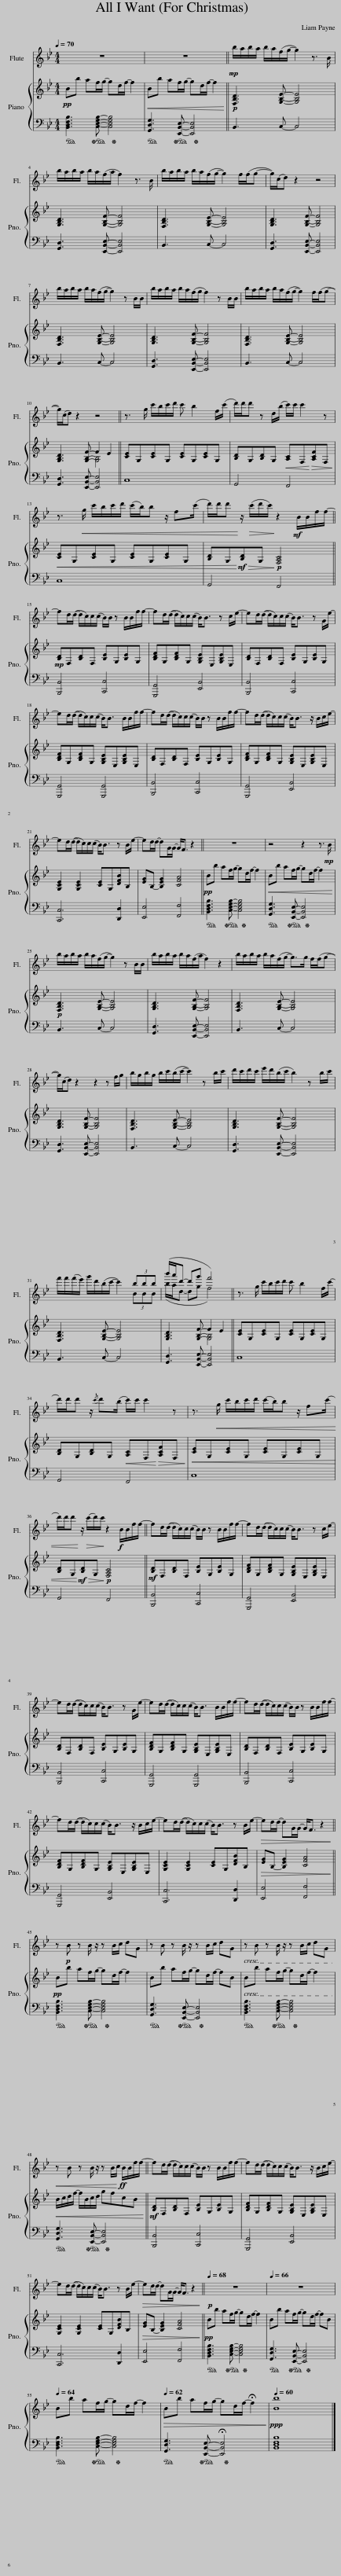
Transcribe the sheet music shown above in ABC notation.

X:1
%%score ( 1 2 ) { ( 3 5 ) | 4 } { 6 | 7 }
L:1/8
Q:1/4=70
M:4/4
I:linebreak $
K:Bb
V:1 treble
V:2 treble
V:3 treble
V:5 treble
V:4 bass
V:6 treble
V:7 bass
V:1
 z8 | z8 ||!mp! b/a/b/a/ b/a/(f/g/- g2) z3/2 B/ |$ b/a/b/a/ b/a/(f/a/ f2) z3/2 B/ | b/a/b/a/ b/a/(f/g/- g2) f/(f/g- | %5
 g/)(c/d) z2 z4 |$ b/a/b/a/ b/a/(f/g/- g2) z B/B/ | b/a/b/a/ b/a/(f/g/ f2) z B/B/ | b/a/b/a/ b/a/(f/g/- g2) f/(f/g- |$ g/)(c/d) z2 z4 || %10
 z3/2 g/ c'/b/c'/d'/ c' b2 f/(c'/ | d'/)d'/d' z d/(b/ c'/)c'/ c'2 z |$ z3/2!<(! g/ c'/b/c'/d'/ (c'/b/)b z/ f(c'/ | d'/)d'/!f!d'!<)! z/!>(! (c'/d'/c'/)!>)! z2!mf! B/B/f/f/- ||$ fd/(d/- d/c/)c/(c/ B/)B/ z B/B/f/f/- | %15
 fd/(d/- d/c/)c/(c/ B<)B z c/e/- | ed/(d/- d/c/)c/(c/ B<)B z G/e/- |$ ed/(d/- d/c/)c/(c/ B<)B B/B/f/f/- | fd/(d/- d/c/)c/(c/ B/)B/ z B/B/f/f/- | fd/(d/- d/c/)c/(c/ B<)B z/ B/c/e/- |$ %20
 ed/(d/- d/c/)c/(c/ B<)B z B/e/- | ed/d/- dG/G/- G<F z2 || z8 | z4 z2 z3/2!mp! B/ |$ b/a/b/a/ b/a/(f/g/- g2) z B/B/ | %25
 b/a/b/a/ b/a/(f/a/ f2) z2 | b/a/b/a/ b/a/(f/g/- g>)g f/(f/g- |$ g/)(c/d) z2 z2 z f/g/ | b/g/b/g/ b/c'/(b/c'/- c'2) z b/c'/ | d'/c'/d'/c'/ e'/d'/(b/c'/ b2) z b/c'/ |$ %30
 f'/f'/(f'/e'/) g'/d'/(b/c'/- c'2) (3bbb | (b'/a'/d'- d'g' f'4) || z3/2 g/ c'/b/c'/d'/ c' b2 f/(c'/ |$ d'/)d'/d' z/{/c'} d'(b/ c'/)c'/ c'2 z | z3/2!<(! g/ c'/b/c'/d'/ (c'/b/)b z/ f(c'/ |$ %35
 d'/)d'/!f!d'!<)! z/!>(! (c'/d'/)c'/!>)! z2!f! B/B/f/f/- || fd/(d/- d/c/)c/(c/ B/)B/ z B/B/f/f/- | fd/(d/- d/c/)c/(c/ B<)B z c/e/- |$ ed/(d/- d/c/)c/(c/ B<)B z G/e/- | ed/(d/- d/c/)c/(c/ B<)B B/B/f/f/- | %40
 fd/(d/- d/c/)c/(c/ B/)B/ z B/B/f/f/- |$ fd/(d/- d/c/)c/(c/ B<)B z/ B/c/e/- | ed/(d/- d/c/)c/(c/ B<)B z B/e/- |!>(! ed/d/- dG/G/- G<F z2!>)! ||$ z!p! B z B/ z/ z B/c/ dG | %45
 z B z B/ z/ z B/c/ dG | z B z B/ z/ z B/c/ dG |$!<(! z B z B/ z/ z B/c/!<)!!ff! B/B/f/f/- || fd/(d/- d/c/)c/(c/ B/)B/ z B/B/f/f/- | fd/(d/- d/c/)c/(c/ B<)B z/ B/c/e/- |$ %50
 ed/(d/- d/c/)c/(c/ B<)B z B/e/- |!>(! ed/d/- dG/G/- G<F z2!>)! ||!p![Q:1/4=68] z8 |[Q:1/4=66] z8 |$[Q:1/4=64] z8 | %55
[Q:1/4=62] z8 |[Q:1/4=60] z8 |] %57
V:2
 x8 | x8 || x8 |$ x8 | x8 | %5
 x8 |$ x8 | x8 | x8 |$ x8 || %10
 x8 | x8 |$ x8 | x8 ||$ x8 | %15
 x8 | x8 |$ x8 | x8 | x8 |$ %20
 x8 | x8 || x8 | x8 |$ x8 | %25
 x8 | x8 |$ x8 | x8 | x8 |$ %30
 x6 (3BBB | (b/a/d- dg f4) || x8 |$ x8 | x8 |$ %35
 x8 || x8 | x8 |$ x8 | x8 | %40
 x8 |$ x8 | x8 | x8 ||$ x8 | %45
 x8 | x8 |$ x8 || x8 | x8 |$ %50
 x8 | x8 || x8 | x8 |$ x8 | %55
 x8 | x8 |] %57
V:3
!pp! Bb af/g/- gd/f/- f2 |!<(! Bb af/g/- gd/f/- f2!<)! ||!p! [F,B,D]3 [G,B,E]- [G,B,E]4 |$ [G,B,D]3 [G,B,F]- [G,B,F]4 | [F,B,D]3 [G,B,E]- [G,B,E]4 | %5
 [G,B,D]3 [G,B,F]- [G,B,F]4 |$ [F,B,D]3 [G,B,E]- [G,B,E]4 | [G,B,D]3 [G,B,F]- [G,B,F]4 | [F,B,D]3 [G,B,E]- [G,B,E]4 |$ [G,B,D]3 [G,B,F]- F2 E2 || %10
 [CE]G,[CE]G, [CE]G,[CE]G, | [B,D]G,[B,D]G,!<(! [A,C]F,!<)!!mp!!>(![A,CF]F,!>)! |$!p!!<(! [CE]G,[CE]G, [CE]G,[CE]G, | [B,D]G,!<)!!mf!!>(![B,D]G,!>)!!p! [F,A,C]4 ||$!mp! [B,D]F,[B,D]F, [B,E]G,[B,E]G, | %15
 [B,DF]G,[B,DF]G, [G,B,E]E,[G,B,E]E, | [B,D]F,[B,D]F, [B,E]G,[B,E]G, |$ [B,DF]G,[B,DF]G, [G,B,E]E,[G,B,E]E, | [B,D]F,[B,D]F, [B,E]G,[B,E]G, | [B,DF]G,[B,DF]G, [G,B,E]E,[G,B,E]E, |$ %20
 [G,CE]2 [G,CE]2 [CE]G,[DFB]B, | [EG]B,- [B,EG]2 [CFA]4 ||!pp! Bb af/g/- gd/f/- f2 |!<(! Bb af/g/- gd/f/- f2!<)! |$!p! [F,B,D]3 [G,B,E]- [G,B,E]4 | %25
 [G,B,D]3 [G,B,F]- [G,B,F]4 | [F,B,D]3 [G,B,E]- [G,B,E]4 |$ [G,B,D]3 [G,B,F]- [G,B,F]4 | [F,B,D]3 [G,B,E]- [G,B,E]4 | [G,B,D]3 [G,B,F]- [G,B,F]4 |$ %30
 [F,B,D]3 [G,B,E]- [G,B,E]4 | [G,B,D]3 [G,B,F]- F2 E2 || [CE]G,[CE]G, [CE]G,[CE]G, |$ [B,D]G,[B,D]G,!<(! [A,C]F,!<)!!mp!!>(![A,CF]F,!>)! |!p!!<(! [CE]G,[CE]G, [CE]G,[CE]G, |$ %35
 [B,D]G,!<)!!mf!!>(![B,D]G,!>)!!p! [F,A,C]4 ||!mf! [B,D]F,[B,D]F, [B,E]G,[B,E]G, | [B,DF]G,[B,DF]G, [G,B,E]E,[G,B,E]E, |$ [B,D]F,[B,D]F, [B,E]G,[B,E]G, | [B,DF]G,[B,DF]G, [G,B,E]E,[G,B,E]E, | %40
 [B,D]F,[B,D]F, [B,E]G,[B,E]G, |$ [B,DF]G,[B,DF]G, [G,B,E]E,[G,B,E]E, | [G,CE]2 [G,CE]2 [CE]G,[DFB]B, |!>(! [EG]B,- [B,EG]2 [CFA]4!>)! ||$!pp! Bb af/g/- gd/f/- f2 | %45
 Bb af/g/- gd/f/- fB | Bb af/g/- gd/f/- f2 |$!<(! B/c/d/f/- f/B/c/d/ gfcB!<)! ||!mf! [B,D]F,[B,D]F, [B,E]G,[B,E]G, | [B,DF]G,[B,DF]G, [G,B,E]E,[G,B,E]E, |$ %50
 [G,CE]2 [G,CE]2 [CE]G,[DFB]B, |!>(! [EG]B,- [B,EG]2 [CFA]4!>)! ||!pp! Bb af/g/- gd/f/- f2 | Bb af/g/- gd/f/- fB |$ Bb af/g/- gd/f/- f2 | %55
!>(! Bb af/g/- gd/f/- !fermata!f2!>)! |!ppp! [Bb]8 |] %57
V:4
!ped! [B,,D,F,B,]3!ped-up!!ped! [C,E,G,B,]- [C,E,G,B,]4!ped-up! |!ped! [G,,D,G,]3!ped-up!!ped! [E,,B,,E,]- [E,,B,,E,]4!ped-up! || B,,3 C,- C,4 |$ [G,,D,]3 [E,,B,,E,]- [E,,B,,E,]4 | B,,3 C,- C,4 | %5
 [G,,D,]3 [E,,B,,E,]- [E,,B,,E,]4 |$ B,,3 C,- C,4 | [G,,D,]3 [E,,B,,E,]- [E,,B,,E,]4 | B,,3 C,- C,4 |$ [G,,D,]3 [E,,B,,E,]- [E,,B,,E,]4 || %10
 C,8 | G,,4 F,,4 |$ C,8 | G,,4 F,,4 ||$ [B,,,B,,]4 [C,,C,]4 | %15
 [G,,,G,,]4 [E,,B,,]4 | [B,,,B,,]4 [C,,C,]4 |$ [G,,,G,,]4 [G,,,G,,]4 | [B,,,B,,]4 [C,,C,]4 | [G,,,G,,]4 [E,,B,,]4 |$ %20
 [C,,C,]6 [D,,D,]2 | [E,,E,]4 [F,,F,]4 ||!ped! [B,,D,F,B,]3!ped-up!!ped! [C,E,G,B,]- [C,E,G,B,]4!ped-up! |!ped! [G,,D,G,]3!ped-up!!ped! [E,,B,,E,]- [E,,B,,E,]4!ped-up! |$ B,,3 C,- C,4 | %25
 [G,,D,]3 [E,,B,,E,]- [E,,B,,E,]4 | B,,3 C,- C,4 |$ [G,,D,]3 [E,,B,,E,]- [E,,B,,E,]4 | B,,3 C,- C,4 | [G,,D,]3 [E,,B,,E,]- [E,,B,,E,]4 |$ %30
 B,,3 C,- C,4 | [G,,D,]3 [E,,B,,E,]- [E,,B,,E,]4 || C,8 |$ G,,4 F,,4 | C,8 |$ %35
 G,,4 F,,4 || [B,,,B,,]4 [C,,C,]4 | [G,,,G,,]4 [E,,B,,]4 |$ [B,,,B,,]4 [C,,C,]4 | [G,,,G,,]4 [G,,,G,,]4 | %40
 [B,,,B,,]4 [C,,C,]4 |$ [G,,,G,,]4 [E,,B,,]4 | [C,,C,]6 [D,,D,]2 | [E,,E,]4 [F,,F,]4 ||$!ped! [B,,D,F,B,]3!ped-up!!ped! [C,E,G,B,]- [C,E,G,B,]4!ped-up! | %45
!ped! [G,,D,G,]3!ped-up!!ped! [E,,B,,E,]- [E,,B,,E,]4!ped-up! |!ped! [B,,D,F,B,]3!ped-up!!ped! [C,E,G,B,]- [C,E,G,B,]4!ped-up! |$!ped! [G,,D,G,]3!ped-up!!ped! [E,,B,,E,]- [E,,B,,E,]4!ped-up! || [B,,,B,,]4 [C,,C,]4 | [G,,,G,,]4 [E,,B,,]4 |$ %50
 [C,,C,]6 [D,,D,]2 | [E,,E,]4 [F,,F,]4 ||!ped! [B,,D,F,B,]3!ped-up!!ped! [C,E,G,B,]- [C,E,G,B,]4!ped-up! |!ped! [G,,D,G,]3!ped-up!!ped! [E,,B,,E,]- [E,,B,,E,]4!ped-up! |$!ped! [B,,D,F,B,]3!ped-up!!ped! [C,E,G,B,]- [C,E,G,B,]4!ped-up! | %55
!ped! [G,,D,G,]3!ped-up!!ped! [E,,B,,E,]- !fermata![E,,B,,E,]4!ped-up! | [B,,D,F,B,]8 |] %57
V:5
 x8 | x8 || x8 |$ x8 | x8 | %5
 x8 |$ x8 | x8 | x8 |$ x4 [G,B,]4 || %10
 x8 | x8 |$ x8 | x8 ||$ x8 | %15
 x8 | x8 |$ x8 | x8 | x8 |$ %20
 x8 | x8 || x8 | x8 |$ x8 | %25
 x8 | x8 |$ x8 | x8 | x8 |$ %30
 x8 | x4 [G,B,]4 || x8 |$ x8 | x8 |$ %35
 x8 || x8 | x8 |$ x8 | x8 | %40
 x8 |$ x8 | x8 | x8 ||$ x8 | %45
 x8 | x8 |$ x8 || x8 | x8 |$ %50
 x8 | x8 || x8 | x8 |$ x8 | %55
 x8 | x8 |] %57
V:6
 z8 | z8 || z8 |$ z8 | z8 | %5
 z8 |$ z8 | z8 | z8 |$ z8 || %10
 z8 | z8 |$ z8 | z8 ||$ z8 | %15
 z8 | z8 |$ z8 | z8 | z8 |$ %20
 z8 | z8 || z8 | z8 |$ z8 | %25
 z8 | z8 |$ z8 |!ppp!!<(! D3!<)!!pp! E- E4 | D3 G- G4 |$ %30
 D3 E- E4 | D3 G- G2 F2 || [CE]8 |$ [B,D]6 G2 | [CE]8 |$ %35
 [B,D]4 z4 || [B,D]4 [B,E]4 | [DF]4 [B,E]4 |$ [B,D]4 [B,E]4 | [DF]4 [B,E]4 | %40
 [B,D]4 [B,E]4 |$ [DF]4 [B,E]4 | [G,CE]4 [CE]2 [DFB]2 | [EG] B,- [B,EG]2!ppp! A4 ||$ z8 | %45
 z8 | z8 |$ z8 ||!pp! [B,D]4 [B,E]4 | [DF]4 [B,E]4 |$ %50
 [G,CE]4 [CE]2 [DFB]2 | [EG] B,- [B,EG]2!ppp! A4 || z8 | z8 |$ z8 | %55
 z8 | z8 |] %57
V:7
 z8 | z8 || z8 |$ z8 | z8 | %5
 z8 |$ z8 | z8 | z8 |$ z8 || %10
 z8 | z8 |$ z8 | z8 ||$ z8 | %15
 z8 | z8 |$ z8 | z8 | z8 |$ %20
 z8 | z8 || z8 | z8 |$ z8 | %25
 z8 | z8 |$ z8 | z3 C,- C,4 | [G,,D,]3 [E,,B,,E,]- [E,,B,,E,]4 |$ %30
 B,,3 C,- C,4 | [G,,D,]3 [E,,B,,E,]- [E,,B,,E,]4 || C,8 |$ G,,4 F,,4 | C,8 |$ %35
 G,,4 z4 || [B,,,B,,]4 [C,,C,]4 | [G,,,G,,]4 [E,,B,,]4 |$ [B,,,B,,]4 [C,,C,]4 | [G,,,G,,]4 [G,,,G,,]4 | %40
 [B,,,B,,]4 [C,,C,]4 |$ [G,,,G,,]4 [E,,B,,]4 | [C,,C,]6 [D,,D,]2 | [E,,E,]4 F,4 ||$ z8 | %45
 z8 | z8 |$ z8 || [B,,,B,,]4 [C,,C,]4 | [G,,,G,,]4 [E,,B,,]4 |$ %50
 [C,,C,]6 [D,,D,]2 | [E,,E,]4 F,4 || z8 | z8 |$ z8 | %55
 z8 | z8 |] %57
